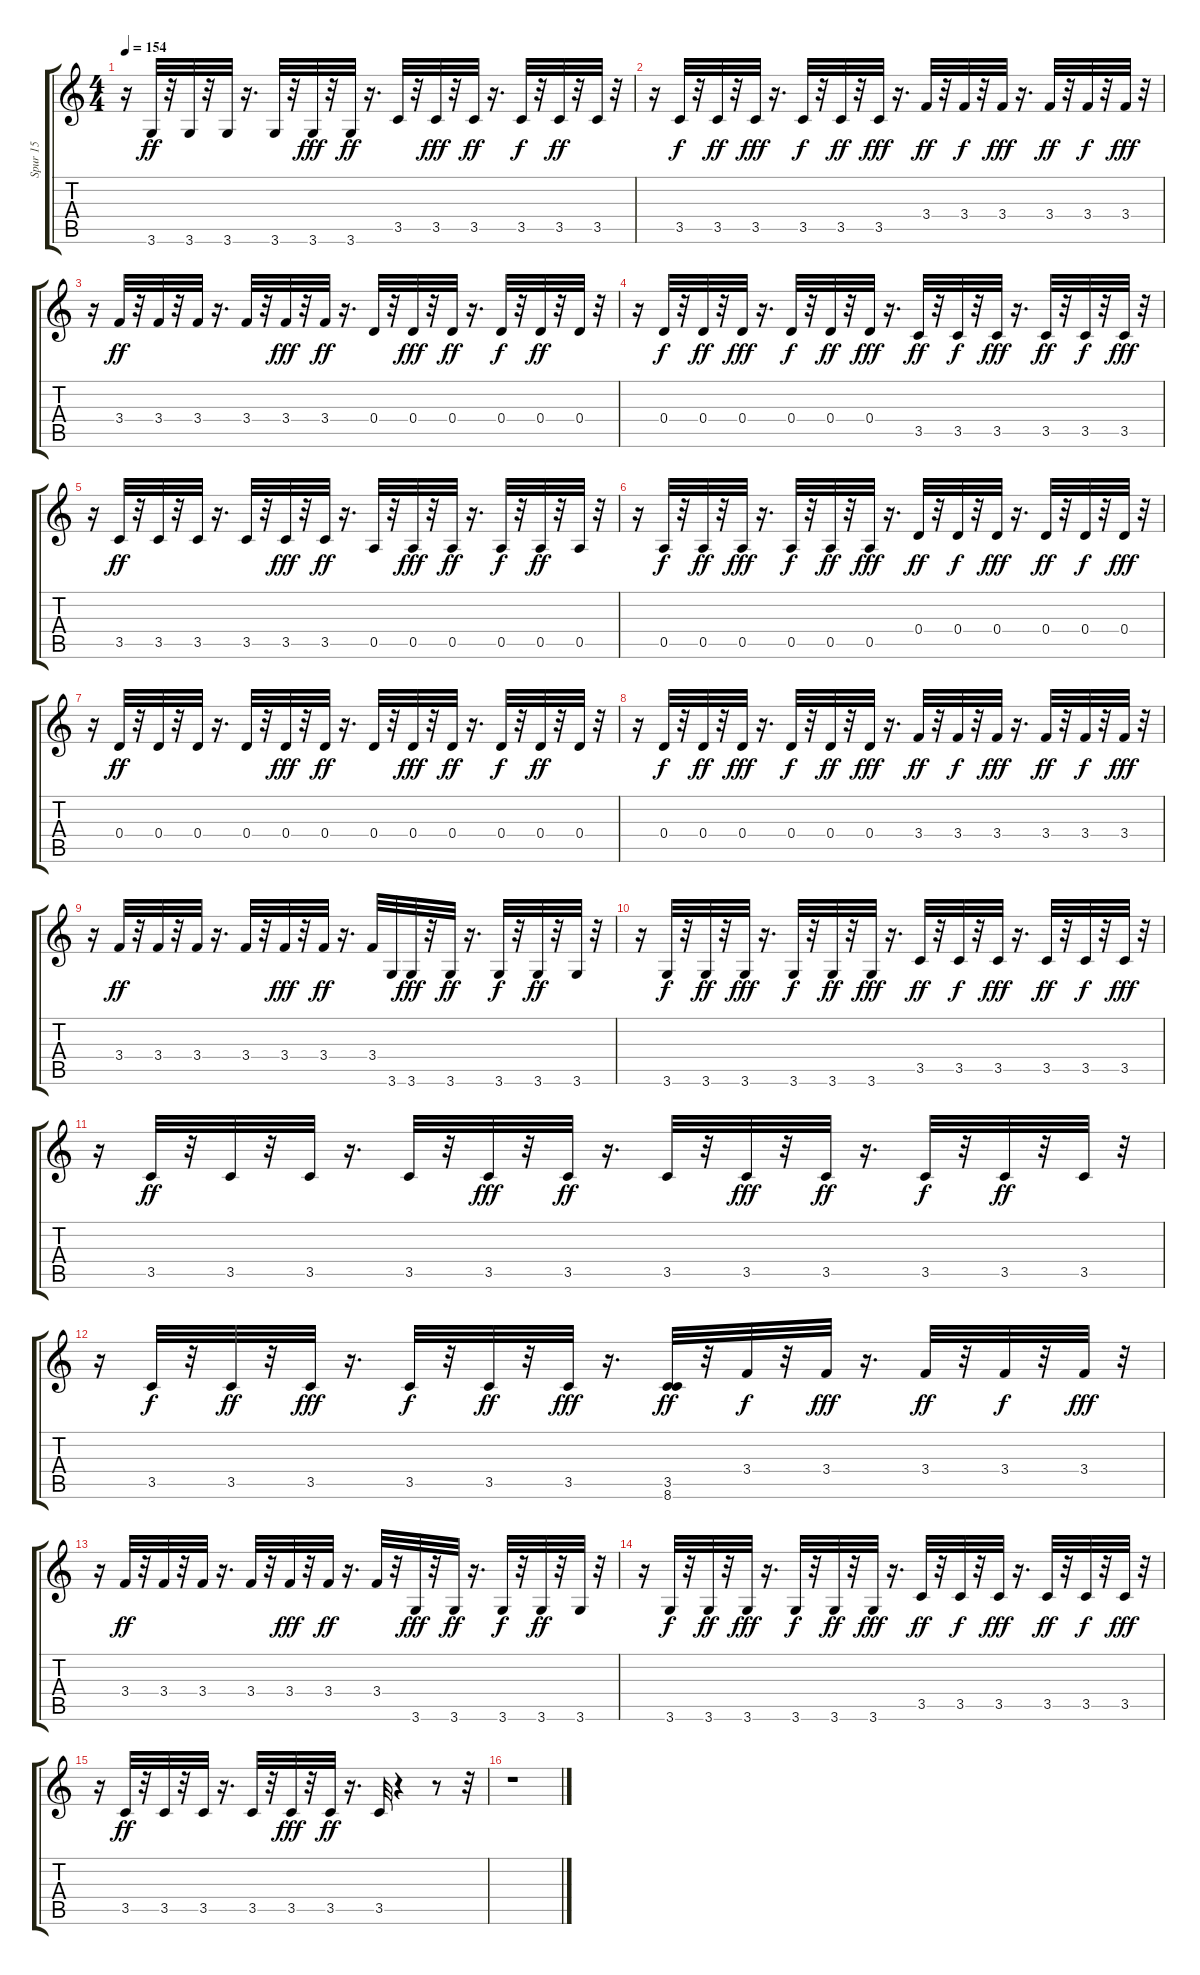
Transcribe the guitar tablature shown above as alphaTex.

\track ("Spur 15" "Spur 15") {instrument electricguitarmuted}
\staff {score tabs}
\tuning (E4 B3 G3 D3 A2 E2) {hide}
\ts (4 4)
\tempo 154
\clef g2
\ks c
r.16{dy fff} 3.6.32{dy ff} r.32 3.6.32 r.32 3.6.32 r.16{d} 3.6.32 r.32 3.6.32{dy fff} r.32 3.6.32{dy ff} r.16{d} 3.5.32 r.32 3.5.32{dy fff} r.32 3.5.32{dy ff} r.16{d} 3.5.32{dy f} r.32 3.5.32{dy ff} r.32 3.5.32 r.32 |
r.16 3.5.32{dy f} r.32 3.5.32{dy ff} r.32 3.5.32{dy fff} r.16{d} 3.5.32{dy f} r.32 3.5.32{dy ff} r.32 3.5.32{dy fff} r.16{d} 3.4.32{dy ff} r.32 3.4.32{dy f} r.32 3.4.32{dy fff} r.16{d} 3.4.32{dy ff} r.32 3.4.32{dy f} r.32 3.4.32{dy fff} r.32 |
r.16 3.4.32{dy ff} r.32 3.4.32 r.32 3.4.32 r.16{d} 3.4.32 r.32 3.4.32{dy fff} r.32 3.4.32{dy ff} r.16{d} 0.4.32 r.32 0.4.32{dy fff} r.32 0.4.32{dy ff} r.16{d} 0.4.32{dy f} r.32 0.4.32{dy ff} r.32 0.4.32 r.32 |
r.16 0.4.32{dy f} r.32 0.4.32{dy ff} r.32 0.4.32{dy fff} r.16{d} 0.4.32{dy f} r.32 0.4.32{dy ff} r.32 0.4.32{dy fff} r.16{d} 3.5.32{dy ff} r.32 3.5.32{dy f} r.32 3.5.32{dy fff} r.16{d} 3.5.32{dy ff} r.32 3.5.32{dy f} r.32 3.5.32{dy fff} r.32 |
r.16 3.5.32{dy ff} r.32 3.5.32 r.32 3.5.32 r.16{d} 3.5.32 r.32 3.5.32{dy fff} r.32 3.5.32{dy ff} r.16{d} 0.5.32 r.32 0.5.32{dy fff} r.32 0.5.32{dy ff} r.16{d} 0.5.32{dy f} r.32 0.5.32{dy ff} r.32 0.5.32 r.32 |
r.16 0.5.32{dy f} r.32 0.5.32{dy ff} r.32 0.5.32{dy fff} r.16{d} 0.5.32{dy f} r.32 0.5.32{dy ff} r.32 0.5.32{dy fff} r.16{d} 0.4.32{dy ff} r.32 0.4.32{dy f} r.32 0.4.32{dy fff} r.16{d} 0.4.32{dy ff} r.32 0.4.32{dy f} r.32 0.4.32{dy fff} r.32 |
r.16 0.4.32{dy ff} r.32 0.4.32 r.32 0.4.32 r.16{d} 0.4.32 r.32 0.4.32{dy fff} r.32 0.4.32{dy ff} r.16{d} 0.4.32 r.32 0.4.32{dy fff} r.32 0.4.32{dy ff} r.16{d} 0.4.32{dy f} r.32 0.4.32{dy ff} r.32 0.4.32 r.32 |
r.16 0.4.32{dy f} r.32 0.4.32{dy ff} r.32 0.4.32{dy fff} r.16{d} 0.4.32{dy f} r.32 0.4.32{dy ff} r.32 0.4.32{dy fff} r.16{d} 3.4.32{dy ff} r.32 3.4.32{dy f} r.32 3.4.32{dy fff} r.16{d} 3.4.32{dy ff} r.32 3.4.32{dy f} r.32 3.4.32{dy fff} r.32 |
r.16 3.4.32{dy ff} r.32 3.4.32 r.32 3.4.32 r.16{d} 3.4.32 r.32 3.4.32{dy fff} r.32 3.4.32{dy ff} r.16{d} 3.4.32 3.6.32 3.6.32{dy fff} r.32 3.6.32{dy ff} r.16{d} 3.6.32{dy f} r.32 3.6.32{dy ff} r.32 3.6.32 r.32 |
r.16 3.6.32{dy f} r.32 3.6.32{dy ff} r.32 3.6.32{dy fff} r.16{d} 3.6.32{dy f} r.32 3.6.32{dy ff} r.32 3.6.32{dy fff} r.16{d} 3.5.32{dy ff} r.32 3.5.32{dy f} r.32 3.5.32{dy fff} r.16{d} 3.5.32{dy ff} r.32 3.5.32{dy f} r.32 3.5.32{dy fff} r.32 |
r.16 3.5.32{dy ff} r.32 3.5.32 r.32 3.5.32 r.16{d} 3.5.32 r.32 3.5.32{dy fff} r.32 3.5.32{dy ff} r.16{d} 3.5.32 r.32 3.5.32{dy fff} r.32 3.5.32{dy ff} r.16{d} 3.5.32{dy f} r.32 3.5.32{dy ff} r.32 3.5.32 r.32 |
r.16 3.5.32{dy f} r.32 3.5.32{dy ff} r.32 3.5.32{dy fff} r.16{d} 3.5.32{dy f} r.32 3.5.32{dy ff} r.32 3.5.32{dy fff} r.16{d} (3.5 8.6).32{dy ff} r.32 3.4.32{dy f} r.32 3.4.32{dy fff} r.16{d} 3.4.32{dy ff} r.32 3.4.32{dy f} r.32 3.4.32{dy fff} r.32 |
r.16 3.4.32{dy ff} r.32 3.4.32 r.32 3.4.32 r.16{d} 3.4.32 r.32 3.4.32{dy fff} r.32 3.4.32{dy ff} r.16{d} 3.4.32 r.32 3.6.32{dy fff} r.32 3.6.32{dy ff} r.16{d} 3.6.32{dy f} r.32 3.6.32{dy ff} r.32 3.6.32 r.32 |
r.16 3.6.32{dy f} r.32 3.6.32{dy ff} r.32 3.6.32{dy fff} r.16{d} 3.6.32{dy f} r.32 3.6.32{dy ff} r.32 3.6.32{dy fff} r.16{d} 3.5.32{dy ff} r.32 3.5.32{dy f} r.32 3.5.32{dy fff} r.16{d} 3.5.32{dy ff} r.32 3.5.32{dy f} r.32 3.5.32{dy fff} r.32 |
r.16 3.5.32{dy ff} r.32 3.5.32 r.32 3.5.32 r.16{d} 3.5.32 r.32 3.5.32{dy fff} r.32 3.5.32{dy ff} r.16{d} 3.5.32 r.4 r.8 r.32 |
r.1
